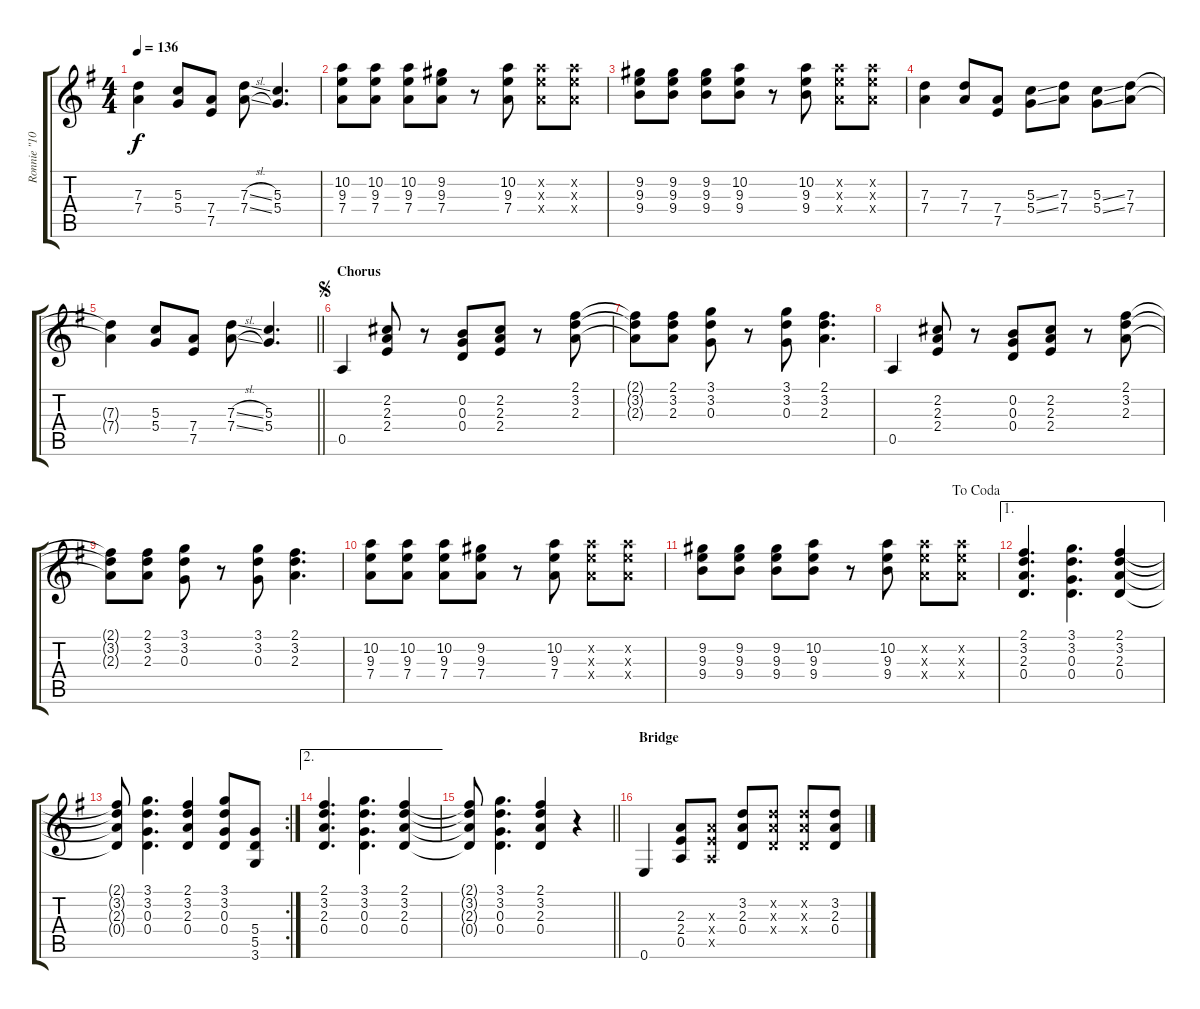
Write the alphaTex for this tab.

\track ("Ronnie \"10/10\" Younkins" "Ronnie \"10") {instrument distortionguitar}
\staff {score tabs}
\tuning (E4 B3 G3 D3 A2 E2) {hide}
\ts (4 4)
\tempo 136
\clef g2
\ks g
(7.3{t} 7.4{t}).4{dy f} (5.3 5.4).8 (7.4 7.5).8 (7.3{sl} 7.4{sl}).8 (5.3 5.4).4{d} |
(10.2 9.3 7.4).8 (10.2 9.3 7.4).8 (10.2 9.3 7.4).8 (9.2 9.3 7.4).8 r.8 (10.2 9.3 7.4).8 (10.2{x} 9.3{x} 7.4{x}).8 (10.2{x} 9.3{x} 7.4{x}).8 |
(9.2 9.3 9.4).8 (9.2 9.3 9.4).8 (9.2 9.3 9.4).8 (10.2 9.3 9.4).8 r.8 (10.2 9.3 9.4).8 (10.2{x} 9.3{x} 7.4{x}).8 (10.2{x} 9.3{x} 7.4{x}).8 |
(7.3 7.4).4 (7.3 7.4).8 (7.4 7.5).8 (5.3{ss} 5.4{ss}).8 (7.3 7.4).8 (5.3{ss} 5.4{ss}).8 (7.3 7.4).8 |
\barLineRight lightlight
(7.3{t} 7.4{t}).4 (5.3 5.4).8 (7.4 7.5).8 (7.3{sl} 7.4{sl}).8 (5.3 5.4).4{d} |
\section ("" "Chorus")
\jump segno
0.5.4 (2.2 2.3 2.4).8 r.8 (0.2 0.3 0.4).8 (2.2 2.3 2.4).8 r.8 (2.1 3.2 2.3).8 |
(2.1{t} 3.2{t} 2.3{t}).8 (2.1 3.2 2.3).8 (3.1 3.2 0.3).8 r.8 (3.1 3.2 0.3).8 (2.1 3.2 2.3).4{d} |
0.5.4 (2.2 2.3 2.4).8 r.8 (0.2 0.3 0.4).8 (2.2 2.3 2.4).8 r.8 (2.1 3.2 2.3).8 |
(2.1{t} 3.2{t} 2.3{t}).8 (2.1 3.2 2.3).8 (3.1 3.2 0.3).8 r.8 (3.1 3.2 0.3).8 (2.1 3.2 2.3).4{d} |
(10.2 9.3 7.4).8 (10.2 9.3 7.4).8 (10.2 9.3 7.4).8 (9.2 9.3 7.4).8 r.8 (10.2 9.3 7.4).8 (10.2{x} 9.3{x} 7.4{x}).8 (10.2{x} 9.3{x} 7.4{x}).8 |
\jump dacoda
(9.2 9.3 9.4).8 (9.2 9.3 9.4).8 (9.2 9.3 9.4).8 (10.2 9.3 9.4).8 r.8 (10.2 9.3 9.4).8 (10.2{x} 9.3{x} 7.4{x}).8 (10.2{x} 9.3{x} 7.4{x}).8 |
\ae 1
(2.1 3.2 2.3 0.4).4{d} (3.1 3.2 0.3 0.4).4{d} (2.1 3.2 2.3 0.4).4 |
\rc 2
(2.1{t} 3.2{t} 2.3{t} 0.4{t}).8 (3.1 3.2 0.3 0.4).4{d} (2.1 3.2 2.3 0.4).4 (3.1 3.2 0.3 0.4).8 (5.4 5.5 3.6).8 |
\ae 2
(2.1 3.2 2.3 0.4).4{d} (3.1 3.2 0.3 0.4).4{d} (2.1 3.2 2.3 0.4).4 |
\barLineRight lightlight
(2.1{t} 3.2{t} 2.3{t} 0.4{t}).8 (3.1 3.2 0.3 0.4).4{d} (2.1 3.2 2.3 0.4).4 r.4 |
\section ("" "Bridge")
0.6.4 (2.3 2.4 0.5).8 (2.3{x} 2.4{x} 0.5{x}).8 (3.2 2.3 0.4).8 (3.2{x} 2.3{x} 0.4{x}).8 (3.2{x} 2.3{x} 0.4{x}).8 (3.2 2.3 0.4).8
